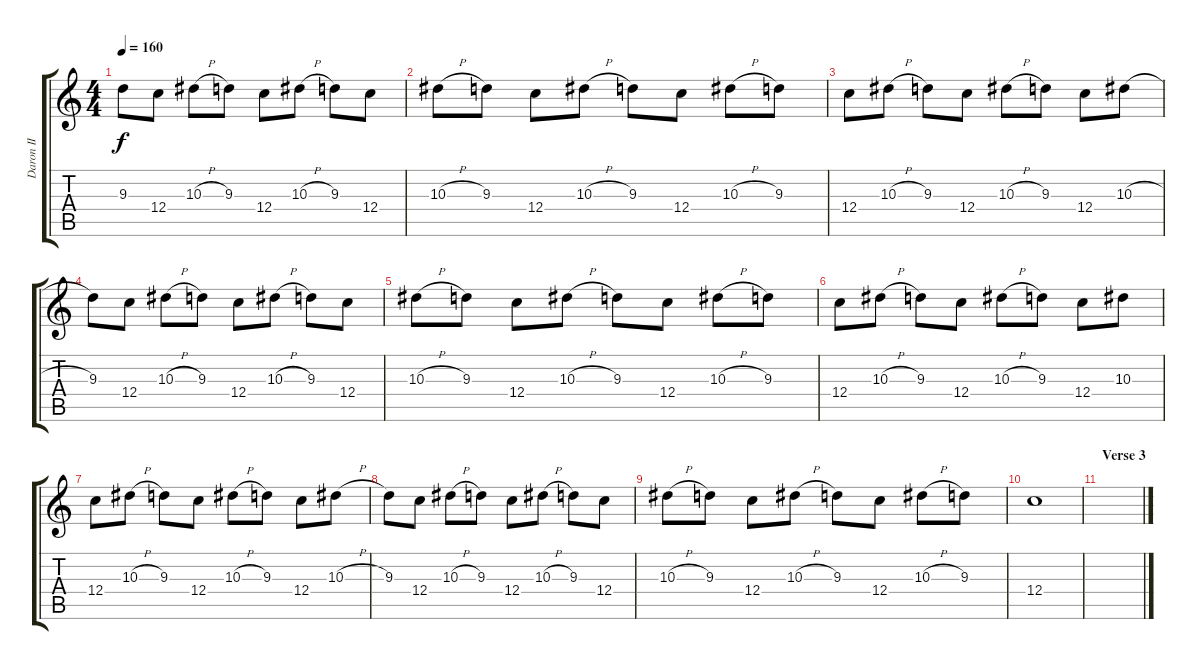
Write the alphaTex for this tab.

\track ("Daron II " "Daron II ") {instrument distortionguitar}
\staff {score tabs}
\tuning (D4 A3 F3 C3 G2 C2) {hide}
\ts (4 4)
\tempo 160
\clef g2
\ks c
9.3.8{dy f} 12.4.8 10.3{h}.8 9.3.8 12.4.8 10.3{h}.8 9.3.8 12.4.8 |
10.3{h}.8 9.3.8 12.4.8 10.3{h}.8 9.3.8 12.4.8 10.3{h}.8 9.3.8 |
12.4.8 10.3{h}.8 9.3.8 12.4.8 10.3{h}.8 9.3.8 12.4.8 10.3{h}.8 |
9.3.8 12.4.8 10.3{h}.8 9.3.8 12.4.8 10.3{h}.8 9.3.8 12.4.8 |
10.3{h}.8 9.3.8 12.4.8 10.3{h}.8 9.3.8 12.4.8 10.3{h}.8 9.3.8 |
12.4.8 10.3{h}.8 9.3.8 12.4.8 10.3{h}.8 9.3.8 12.4.8 10.3.8 |
12.4.8 10.3{h}.8 9.3.8 12.4.8 10.3{h}.8 9.3.8 12.4.8 10.3{h}.8 |
9.3.8 12.4.8 10.3{h}.8 9.3.8 12.4.8 10.3{h}.8 9.3.8 12.4.8 |
10.3{h}.8 9.3.8 12.4.8 10.3{h}.8 9.3.8 12.4.8 10.3{h}.8 9.3.8 |
12.4.1 |
\section ("" "Verse 3")
